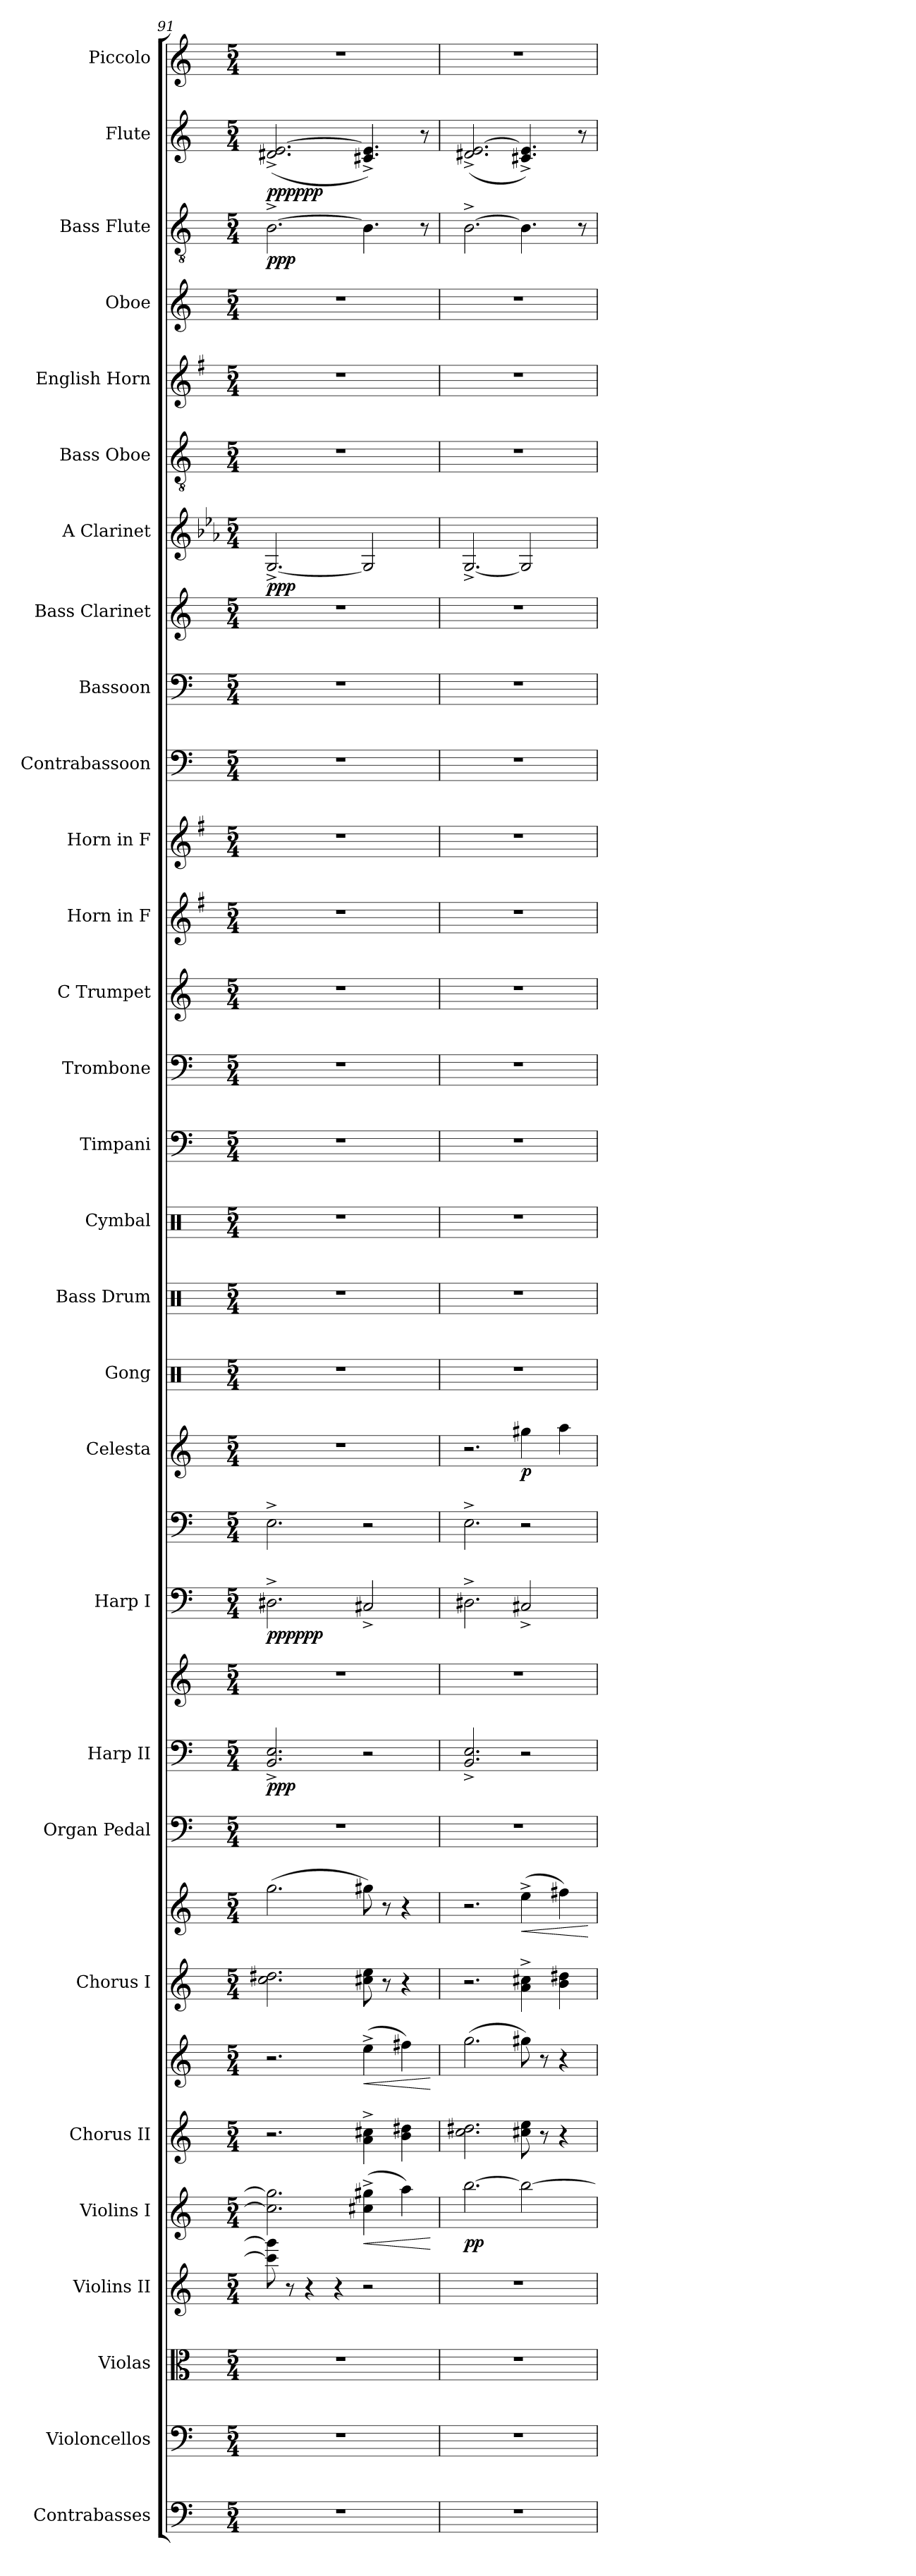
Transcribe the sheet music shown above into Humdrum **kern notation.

**kern	**kern	**kern	**kern	**kern	**dynam	**kern	**kern	**dynam	**kern	**kern	**dynam	**kern	**kern	**kern	**dynam	**kern	**kern	**dynam	**kern	**dynam	**kern	**kern	**kern	**kern	**kern	**kern	**kern	**kern	**kern	**kern	**kern	**kern	**dynam	**kern	**kern	**kern	**kern	**dynam	**kern	**dynam	**kern
*part29	*part28	*part27	*part26	*part25	*part25	*part24	*part24	*part24	*part23	*part23	*part23	*part22	*part21	*part21	*part21	*part20	*part20	*part20	*part19	*part19	*part18	*part17	*part16	*part15	*part14	*part13	*part12	*part11	*part10	*part9	*part8	*part7	*part7	*part6	*part5	*part4	*part3	*part3	*part2	*part2	*part1
*staff33	*staff32	*staff31	*staff30	*staff29	*staff29	*staff28	*staff27	*staff27/28	*staff26	*staff25	*staff25/26	*staff24	*staff23	*staff22	*staff22/23	*staff21	*staff20	*staff20/21	*staff19	*staff19	*staff18	*staff17	*staff16	*staff15	*staff14	*staff13	*staff12	*staff11	*staff10	*staff9	*staff8	*staff7	*staff7	*staff6	*staff5	*staff4	*staff3	*staff3	*staff2	*staff2	*staff1
*I"Contrabasses	*I"Violoncellos	*I"Violas	*I"Violins II	*I"Violins I	*	*I"Chorus II	*	*	*I"Chorus I	*	*	*I"Organ Pedal	*I"Harp II	*	*	*I"Harp I	*	*	*I"Celesta	*	*I"Gong	*I"Bass Drum	*I"Cymbal	*I"Timpani	*I"Trombone	*I"C Trumpet	*I"Horn in F	*I"Horn in F	*I"Contrabassoon	*I"Bassoon	*I"Bass Clarinet	*I"A Clarinet	*	*I"Bass Oboe	*I"English Horn	*I"Oboe	*I"Bass Flute	*	*I"Flute	*	*I"Piccolo
*I'Cbs.	*I'Vcs.	*I'Vlas.	*I'Vlns.	*I'Vlns.	*	*I'Chr.	*	*	*I'Chr.	*	*	*I'Org.	*I'Hrp.	*	*	*I'Hrp.	*	*	*I'Cel.	*	*I'Gng.	*I'B. Dr.	*I'Cym.	*I'Timp.	*I'Tbn.	*I'C Tpt.	*	*	*I'Cbsn.	*I'Bsn.	*I'B. Cl.	*I'A Cl.	*	*	*I'E. Hn.	*I'Ob.	*I'B. Fl.	*	*I'Fl.	*	*I'Picc.
*clefF4	*clefF4	*clefC3	*clefG2	*clefG2	*	*clefG2	*clefG2	*	*clefG2	*clefG2	*	*clefF4	*clefF4	*clefG2	*	*clefF4	*clefF4	*	*clefG2	*	*clefX	*clefX	*clefX	*clefF4	*clefF4	*clefG2	*clefG2	*clefG2	*clefF4	*clefF4	*clefG2	*clefG2	*	*clefGv2	*clefG2	*clefG2	*clefGv2	*	*clefG2	*	*clefG2
*ITrd7c12	*	*	*	*	*	*	*	*	*	*	*	*	*	*	*	*	*	*	*ITrd-7c-12	*	*	*	*	*	*	*	*ITrd4c7	*ITrd4c7	*ITrd7c12	*	*ITrd8c14	*ITrd2c3	*	*	*ITrd4c7	*	*	*	*	*	*ITrd-7c-12
*k[]	*k[]	*k[]	*k[]	*k[]	*	*k[]	*k[]	*	*k[]	*k[]	*	*k[]	*k[]	*k[]	*	*k[]	*k[]	*	*k[]	*	*k[]	*k[]	*k[]	*k[]	*k[]	*k[]	*k[]	*k[]	*k[]	*k[]	*k[]	*k[]	*	*k[]	*k[]	*k[]	*k[]	*	*k[]	*	*k[]
*M5/4	*M5/4	*M5/4	*M5/4	*M5/4	*	*M5/4	*M5/4	*	*M5/4	*M5/4	*	*M5/4	*M5/4	*M5/4	*	*M5/4	*M5/4	*	*M5/4	*	*M5/4	*M5/4	*M5/4	*M5/4	*M5/4	*M5/4	*M5/4	*M5/4	*M5/4	*M5/4	*M5/4	*M5/4	*	*M5/4	*M5/4	*M5/4	*M5/4	*	*M5/4	*	*M5/4
*MM80	*MM80	*MM80	*MM80	*MM80	*	*MM80	*MM80	*	*MM80	*MM80	*	*MM80	*MM80	*MM80	*	*MM80	*MM80	*	*MM80	*	*MM80	*MM80	*MM80	*MM80	*MM80	*MM80	*MM80	*MM80	*MM80	*MM80	*MM80	*MM80	*	*MM80	*MM80	*MM80	*MM80	*	*MM80	*	*MM80
=91	=91	=91	=91	=91	=91	=91	=91	=91	=91	=91	=91	=91	=91	=91	=91	=91	=91	=91	=91	=91	=91	=91	=91	=91	=91	=91	=91	=91	=91	=91	=91	=91	=91	=91	=91	=91	=91	=91	=91	=91	=91
!	!	!	!	!	!	!	!	!	!	!	!LO:DY:b=2	!	!	!	!	!	!	!	!	!	!	!	!	!	!	!	!	!	!	!	!	!	!	!	!	!	!	!	!	!	!
!	!	!	!	!	!	!	!	!	!	!	!LO:DY:n=1:b=2	!	!	!	!	!	!	!	!	!	!	!	!	!	!	!	!	!	!	!	!	!	!	!	!	!	!	!	!	!	!
!	!	!	!	!	!	!	!	!	!	!	!LO:DY:n=2:b	!	!	!	!LO:DY:b=2	!	!	!LO:DY:b=2	!	!	!	!	!	!	!	!	!	!	!	!	!	!	!	!	!	!	!	!	!	!	!
!	!	!	!	!	!	!	!	!	!	!	!	!	!	!	!	!	!	!LO:DY:n=1:b	!	!	!	!	!	!	!	!	!	!	!	!	!	!	!LO:DY:b	!	!	!	!	!LO:DY:b	!	!LO:DY:b	!
!	!	!	!	!	!	!	!	!	!	!	!	!	!	!	!	!	!	!	!	!	!	!	!	!	!	!	!	!	!	!	!	!	!	!	!	!	!	!	!	!LO:DY:n=1:b	!
4%5r	4%5r	4%5r	8ccc\] 8ggg\]	2.cc\] 2.gg\]	.	2.r	2.r	.	2.cc\ 2.dd#X\	(2.gg\	mf mf mf	4%5r	2.BB/^ 2.E/^	4%5r	ppp	2.D#X^\	2.E^\	ppp ppp	4%5r	.	4%5r	4%5r	4%5r	4%5r	4%5r	4%5r	4%5r	4%5r	4%5r	4%5r	4%5r	[2.E^/	ppp	4%5r	4%5r	4%5r	[2.B^\	ppp	(2.d#X/^ [2.e/^	ppp ppp	4%5r
.	.	.	8r	.	.	.	.	.	.	.	.	.	.	.	.	.	.	.	.	.	.	.	.	.	.	.	.	.	.	.	.	.	.	.	.	.	.	.	.	.	.
.	.	.	4r	.	.	.	.	.	.	.	.	.	.	.	.	.	.	.	.	.	.	.	.	.	.	.	.	.	.	.	.	.	.	.	.	.	.	.	.	.	.
.	.	.	4r	.	.	.	.	.	.	.	.	.	.	.	.	.	.	.	.	.	.	.	.	.	.	.	.	.	.	.	.	.	.	.	.	.	.	.	.	.	.
!	!	!	!	!	!LO:HP:b	!	!	!LO:HP:b	!	!	!	!	!	!	!	!	!	!	!	!	!	!	!	!	!	!	!	!	!	!	!	!	!	!	!	!	!	!	!	!	!
!	!	!	!	!	!	!	!	!LO:DY:n=1:b=2	!	!	!	!	!	!	!	!	!	!	!	!	!	!	!	!	!	!	!	!	!	!	!	!	!	!	!	!	!	!	!	!	!
!	!	!	!	!	!	!	!	!LO:DY:n=2:b=2	!	!	!	!	!	!	!	!	!	!	!	!	!	!	!	!	!	!	!	!	!	!	!	!	!	!	!	!	!	!	!	!	!
!	!	!	!	!	!	!	!	!LO:DY:n=3:b	!	!	!LO:DY:n=3:b=2	!	!	!	!	!	!	!	!	!	!	!	!	!	!	!	!	!	!	!	!	!	!	!	!	!	!	!	!	!	!
!	!	!	!	!	!	!	!	!	!	!	!LO:DY:n=4:b=2	!	!	!	!	!	!	!	!	!	!	!	!	!	!	!	!	!	!	!	!	!	!	!	!	!	!	!	!	!	!
!	!	!	!	!	!	!	!	!	!	!	!LO:DY:n=5:b	!	!	!	!	!	!	!	!	!	!	!	!	!	!	!	!	!	!	!	!	!	!	!	!	!	!	!	!	!	!
.	.	.	2r	(4cc#X\^ 4gg#X\^	<	4a\^ 4cc#X\^	(4ee^\	< mp mp mp	8cc#X\ 8ee\	8gg#X\)	mp mp mp	.	2r	.	.	2C#X^/	2r	.	.	.	.	.	.	.	.	.	.	.	.	.	.	2E/]	.	.	.	.	4.B\]	.	4.c#X/^ 4.e/]^)	.	.
.	.	.	.	.	.	.	.	.	8r	8r	.	.	.	.	.	.	.	.	.	.	.	.	.	.	.	.	.	.	.	.	.	.	.	.	.	.	.	.	.	.	.
.	.	.	.	4aa\)	.	4b\ 4dd#X\	4ff#X\)	.	4r	4r	.	.	.	.	.	.	.	.	.	.	.	.	.	.	.	.	.	.	.	.	.	.	.	.	.	.	.	.	.	.	.
.	.	.	.	.	.	.	.	.	.	.	.	.	.	.	.	.	.	.	.	.	.	.	.	.	.	.	.	.	.	.	.	.	.	.	.	.	8r	.	8r	.	.
.	.	.	.	.	[	.	.	[	.	.	.	.	.	.	.	.	.	.	.	.	.	.	.	.	.	.	.	.	.	.	.	.	.	.	.	.	.	.	.	.	.
=92	=92	=92	=92	=92	=92	=92	=92	=92	=92	=92	=92	=92	=92	=92	=92	=92	=92	=92	=92	=92	=92	=92	=92	=92	=92	=92	=92	=92	=92	=92	=92	=92	=92	=92	=92	=92	=92	=92	=92	=92	=92
!	!	!	!	!	!LO:DY:b	!	!	!LO:DY:b=2	!	!	!	!	!	!	!	!	!	!	!	!	!	!	!	!	!	!	!	!	!	!	!	!	!	!	!	!	!	!	!	!	!
!	!	!	!	!	!	!	!	!LO:DY:n=1:b=2	!	!	!	!	!	!	!	!	!	!	!	!	!	!	!	!	!	!	!	!	!	!	!	!	!	!	!	!	!	!	!	!	!
!	!	!	!	!	!	!	!	!LO:DY:n=2:b	!	!	!	!	!	!	!	!	!	!	!	!	!	!	!	!	!	!	!	!	!	!	!	!	!	!	!	!	!	!	!	!	!
4%5r	4%5r	4%5r	4%5r	[2.bb\	pp	2.cc\ 2.dd#X\	(2.gg\	mf mf mf	2.r	2.r	.	4%5r	2.BB/^ 2.E/^	4%5r	.	2.D#X^\	2.E^\	.	2.r	.	4%5r	4%5r	4%5r	4%5r	4%5r	4%5r	4%5r	4%5r	4%5r	4%5r	4%5r	[2.E^/	.	4%5r	4%5r	4%5r	[2.B^\	.	(2.d#X/^ [2.e/^	.	4%5r
!	!	!	!	!	!	!	!	!LO:DY:n=3:b=2	!	!	!LO:HP:b	!	!	!	!	!	!	!	!	!	!	!	!	!	!	!	!	!	!	!	!	!	!	!	!	!	!	!	!	!	!
!	!	!	!	!	!	!	!	!LO:DY:n=4:b=2	!	!	!	!	!	!	!	!	!	!	!	!	!	!	!	!	!	!	!	!	!	!	!	!	!	!	!	!	!	!	!	!	!
!	!	!	!	!	!	!	!	!LO:DY:n=5:b	!	!	!LO:DY:n=1:b=2	!	!	!	!	!	!	!	!	!	!	!	!	!	!	!	!	!	!	!	!	!	!	!	!	!	!	!	!	!	!
!	!	!	!	!	!	!	!	!	!	!	!LO:DY:n=2:b=2	!	!	!	!	!	!	!	!	!	!	!	!	!	!	!	!	!	!	!	!	!	!	!	!	!	!	!	!	!	!
!	!	!	!	!	!	!	!	!	!	!	!LO:DY:n=3:b	!	!	!	!	!	!	!	!	!LO:DY:b	!	!	!	!	!	!	!	!	!	!	!	!	!	!	!	!	!	!	!	!	!
.	.	.	.	2bb\_	.	8cc#X\ 8ee\	8gg#X\)	mp mp mp	4a\^ 4cc#X\^	(4ee^\	< mp mp mp	.	2r	.	.	2C#X^/	2r	.	4ggg#X\	p	.	.	.	.	.	.	.	.	.	.	.	2E/]	.	.	.	.	4.B\]	.	4.c#X/^ 4.e/]^)	.	.
.	.	.	.	.	.	8r	8r	.	.	.	.	.	.	.	.	.	.	.	.	.	.	.	.	.	.	.	.	.	.	.	.	.	.	.	.	.	.	.	.	.	.
.	.	.	.	.	.	4r	4r	.	4b\ 4dd#X\	4ff#X\)	.	.	.	.	.	.	.	.	4aaa\	.	.	.	.	.	.	.	.	.	.	.	.	.	.	.	.	.	.	.	.	.	.
.	.	.	.	.	.	.	.	.	.	.	.	.	.	.	.	.	.	.	.	.	.	.	.	.	.	.	.	.	.	.	.	.	.	.	.	.	8r	.	8r	.	.
.	.	.	.	.	.	.	.	.	.	.	[	.	.	.	.	.	.	.	.	.	.	.	.	.	.	.	.	.	.	.	.	.	.	.	.	.	.	.	.	.	.
=	=	=	=	=	=	=	=	=	=	=	=	=	=	=	=	=	=	=	=	=	=	=	=	=	=	=	=	=	=	=	=	=	=	=	=	=	=	=	=	=	=
*-	*-	*-	*-	*-	*-	*-	*-	*-	*-	*-	*-	*-	*-	*-	*-	*-	*-	*-	*-	*-	*-	*-	*-	*-	*-	*-	*-	*-	*-	*-	*-	*-	*-	*-	*-	*-	*-	*-	*-	*-	*-
